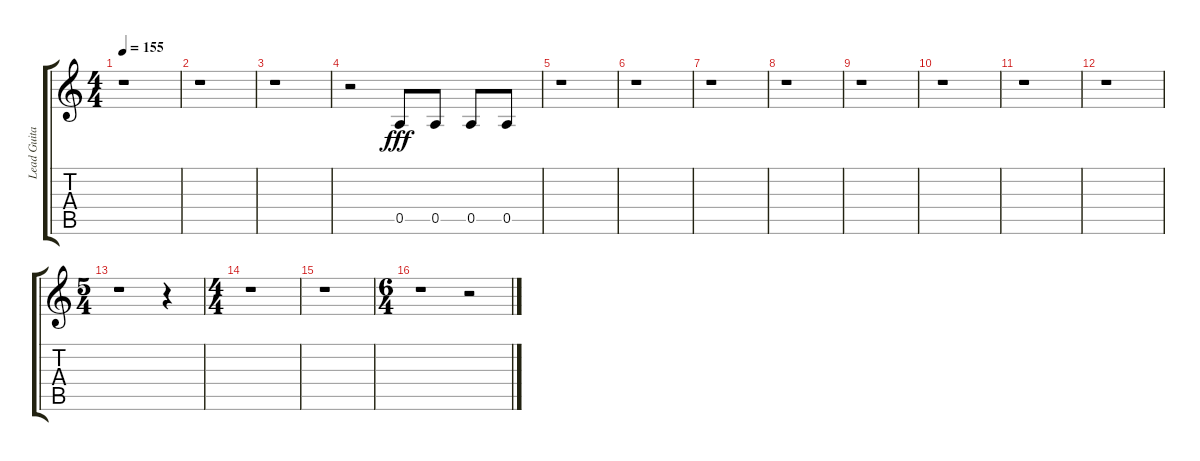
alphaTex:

\track ("Lead Guitar" "Lead Guita") {instrument overdrivenguitar}
\staff {score tabs}
\tuning (E4 B3 G3 D3 A2 E2) {hide}
\ts (4 4)
\tempo 155
\clef g2
\ks c
r.1{dy fff} |
r.1 |
r.1 |
r.2 0.5.8{instrument melodictom} 0.5.8 0.5.8 0.5.8 |
r.1 |
r.1 |
r.1 |
r.1 |
r.1 |
r.1 |
r.1 |
r.1 |
\ts (5 4)
r.1 r.4 |
\ts (4 4)
r.1 |
r.1 |
\ts (6 4)
r.1 r.2
